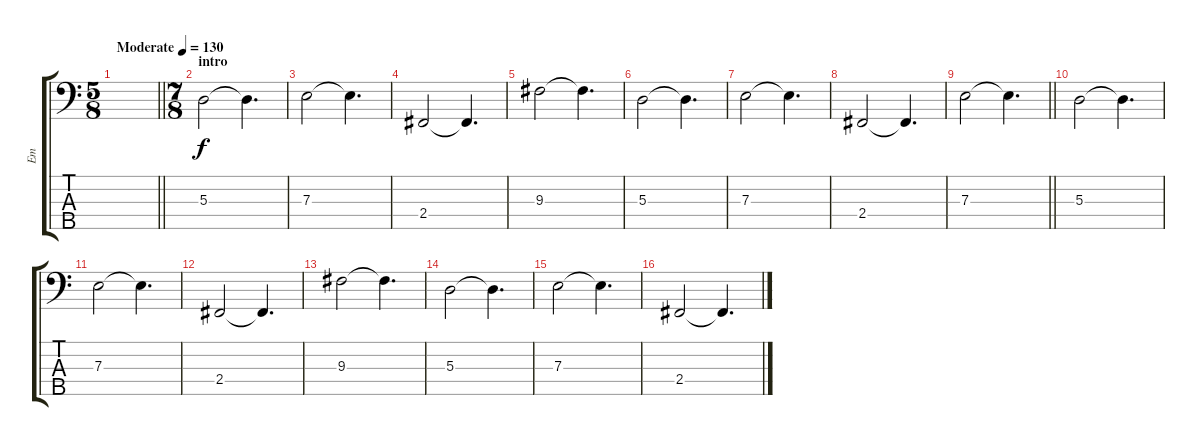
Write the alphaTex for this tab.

\track ("Em" "Em") {instrument electricbassfinger}
\staff {score tabs}
\tuning (G2 D2 A1 E1 B0) {hide}
\ts (5 8)
\tempo (130 "Moderate")
\clef f4
\barLineRight lightlight
\ks c
|
\ts (7 8)
\section ("" "intro")
5.3.2 5.3{t}.4{d} |
7.3.2 7.3{t}.4{d} |
2.4.2 2.4{t}.4{d} |
9.3.2 9.3{t}.4{d} |
5.3.2 5.3{t}.4{d} |
7.3.2 7.3{t}.4{d} |
2.4.2 2.4{t}.4{d} |
\barLineRight lightlight
7.3.2 7.3{t}.4{d} |
5.3.2 5.3{t}.4{d} |
7.3.2 7.3{t}.4{d} |
2.4.2 2.4{t}.4{d} |
9.3.2 9.3{t}.4{d} |
5.3.2 5.3{t}.4{d} |
7.3.2 7.3{t}.4{d} |
2.4.2 2.4{t}.4{d}
